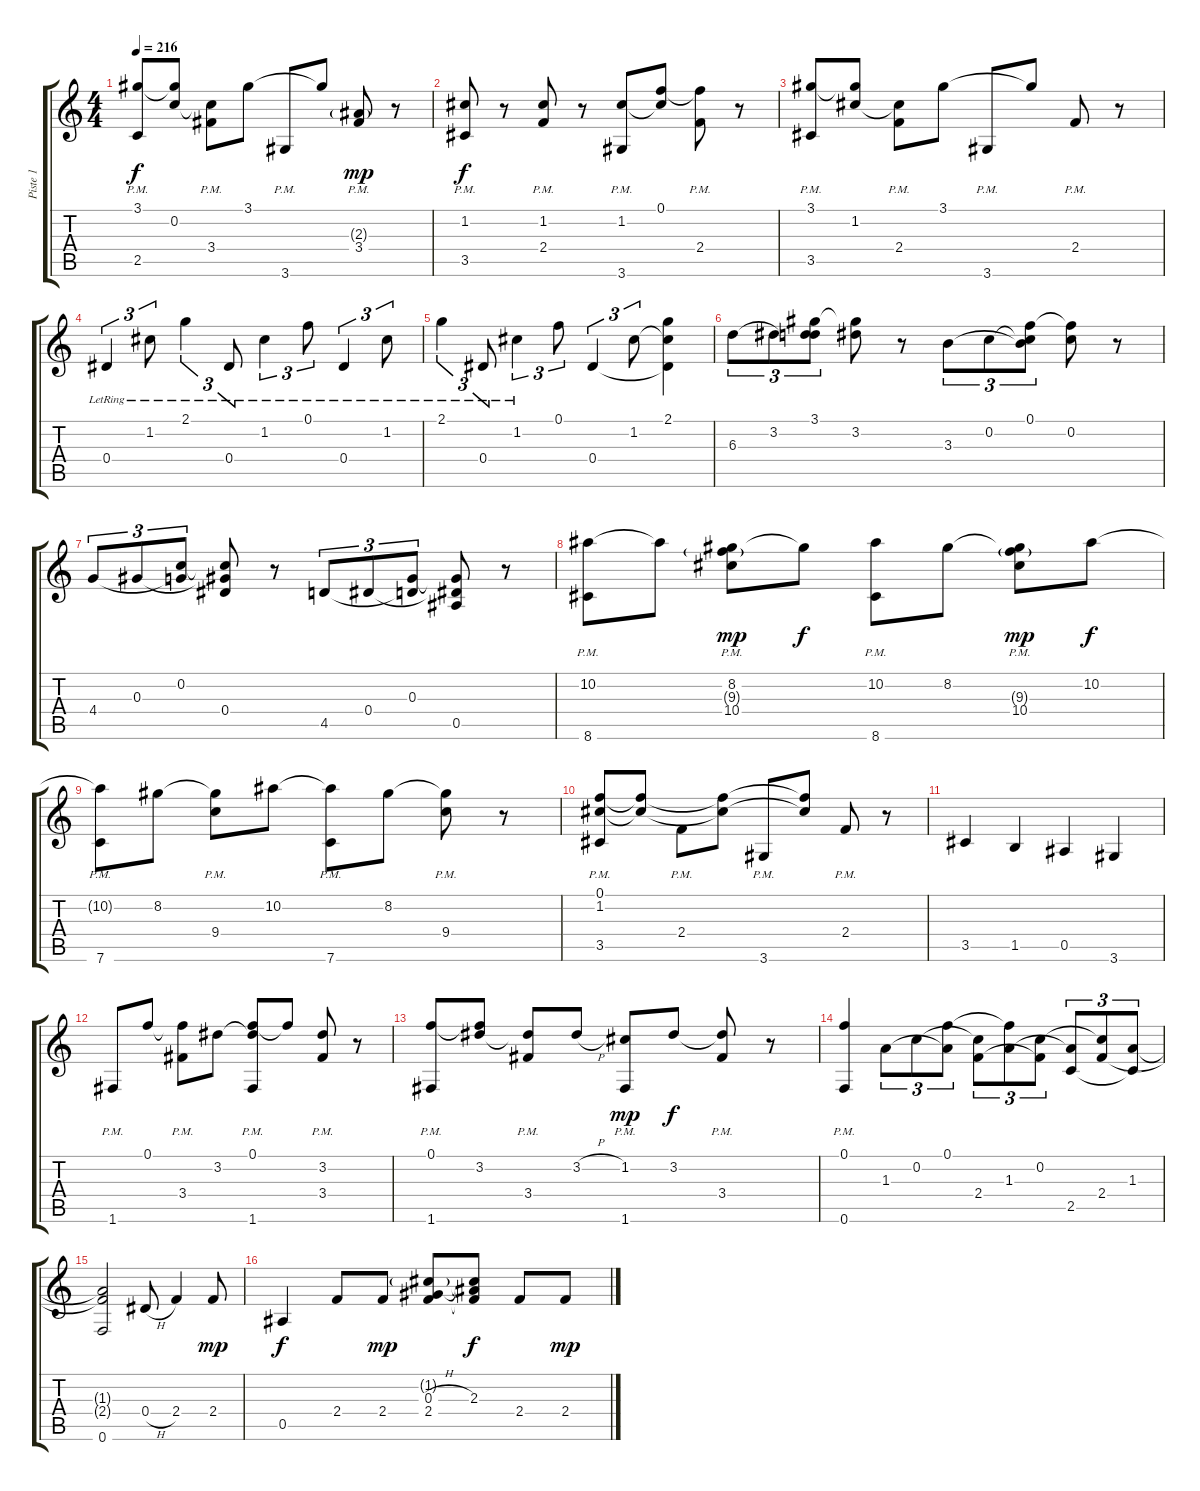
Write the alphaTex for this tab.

\track ("Piste 1" "Piste 1") {instrument electricguitarjazz}
\staff {score tabs}
\tuning (F4 C4 Ab3 Eb3 Bb2 F2) {hide}
\ts (4 4)
\tempo 216
\clef g2
\ks c
(3.1 2.5{pm}).8{dy f} (3.1{t} 0.2).8 (0.2{t} 3.4{pm}).8 3.1.8 3.6{pm}.8 3.1{t}.8 (2.3{g} 3.4{pm}).8{dy mp} r.8 |
(1.2 3.5{pm}).8{dy f} r.8 (1.2 2.4{pm}).8 r.8 (1.2 3.6{pm}).8 (0.1 1.2{t}).8 (0.1{t} 2.4{pm}).8 r.8 |
(3.1 3.5{pm}).8 (3.1{t} 1.2).8 (1.2{t} 2.4{pm}).8 3.1.8 3.6{pm}.8 3.1{t}.8 2.4{pm}.8 r.8 |
0.4{lr}.4{tu (3 2)} 1.2{lr}.8{tu (3 2)} 2.1{lr}.4{tu (3 2)} 0.4{lr}.8{tu (3 2)} 1.2{lr}.4{tu (3 2)} 0.1{lr}.8{tu (3 2)} 0.4{lr}.4{tu (3 2)} 1.2{lr}.8{tu (3 2)} |
2.1{lr}.4{tu (3 2)} 0.4{lr}.8{tu (3 2)} 1.2{lr}.4{tu (3 2)} 0.1.8{tu (3 2)} 0.4.4{tu (3 2)} 1.2.8{tu (3 2)} (2.1 1.2{t} 0.4{t}).4 |
6.3.8{tu (3 2)} 3.2.8{tu (3 2)} (3.1 3.2{t} 6.3{t}).8{tu (3 2)} (3.1{t} 3.2).8 r.8 3.3.8{tu (3 2)} 0.2.8{tu (3 2)} (0.1 0.2{t} 3.3{t}).8{tu (3 2)} (0.1{t} 0.2).8 r.8 |
4.4.8{tu (3 2)} 0.3.8{tu (3 2)} (0.2 4.4{t}).8{tu (3 2)} (0.2{t} 0.3{t} 0.4).8 r.8 4.5.8{tu (3 2)} 0.4.8{tu (3 2)} (0.3 4.5{t}).8{tu (3 2)} (0.3{t} 0.4{t} 0.5).8 r.8 |
(10.2 8.6{pm}).8 10.2{t}.8 (8.2 9.3{g} 10.4{pm}).8{dy mp} 8.2{t}.8{dy f} (10.2 8.6{pm}).8 8.2.8 (8.2{t} 9.3{g} 10.4{pm}).8{dy mp} 10.2.8{dy f} |
(10.2{t} 7.6{pm}).8 8.2.8 (8.2{t} 9.4{pm}).8 10.2.8 (10.2{t} 7.6{pm}).8 8.2.8 (8.2{t} 9.4{pm}).8 r.8 |
(0.1 1.2 3.5{pm}).8 (0.1{t} 1.2{t}).8 2.4{pm}.8 (0.1{t} 1.2{t}).8 3.6{pm}.8 (0.1{t} 1.2{t}).8 2.4{pm}.8 r.8 |
3.5.4 1.5.4 0.5.4 3.6.4 |
1.6{pm}.8 0.1.8 (0.1{t} 3.4{pm}).8 3.2.8 (0.1 3.2{t} 1.6{pm}).8 0.1{t}.8 (3.2 3.4{pm}).8 r.8 |
(0.1 1.6{pm}).8 (0.1{t} 3.2).8 (3.2{t} 3.4{pm}).8 3.2{h}.8 (1.2 1.6{pm}).8{dy mp} 3.2.8{dy f} (3.2{t} 3.4{pm}).8 r.8 |
(0.1 0.6{pm}).4 1.3.8{tu (3 2)} 0.2.8{tu (3 2)} (0.1 1.3{t}).8{tu (3 2)} (0.2{t} 2.4).8{tu (3 2)} (0.1{t} 1.3).8{tu (3 2)} (0.2 2.4{t}).8{tu (3 2)} (1.3{t} 2.5).8{tu (3 2)} (0.2{t} 2.4).8{tu (3 2)} (1.3 2.5{t}).8{tu (3 2)} |
(1.3{t} 2.4{t} 0.6).2 0.4{h}.8 2.4.4 2.4.8{dy mp} |
0.5.4{dy f} 2.4.8 2.4.8{dy mp} (1.2{g} 0.3{h} 2.4).8 (1.2{t} 2.3 2.4{t}).8{dy f} 2.4.8 2.4.8{dy mp}
